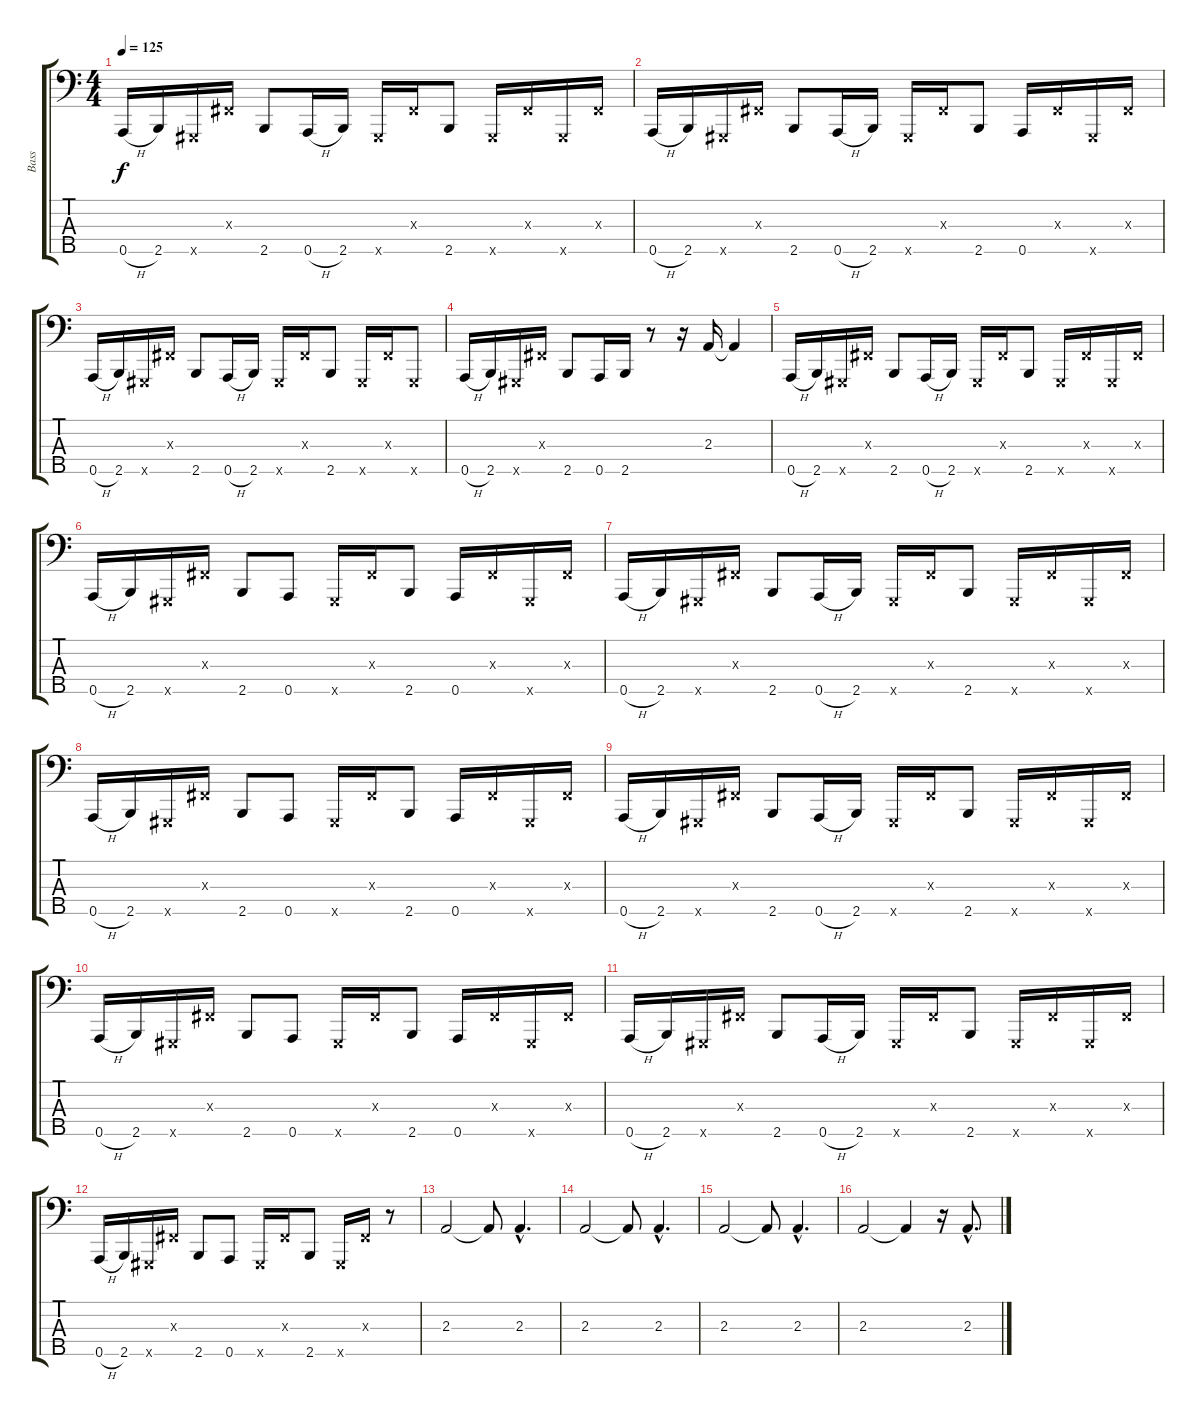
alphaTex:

\track ("Bass" "Bass") {instrument electricbassfinger}
\staff {score tabs}
\tuning (F2 C2 G1 D1 A0) {hide}
\ts (4 4)
\tempo 125
\clef f4
\ks c
0.5{h}.16{dy f} 2.5.16 -1.5{x}.16 -1.3{x}.16 2.5.8 0.5{h}.16 2.5.16 -1.5{x}.16 -1.3{x}.16 2.5.8 -1.5{x}.16 -1.3{x}.16 -1.5{x}.16 -1.3{x}.16 |
0.5{h}.16 2.5.16 -1.5{x}.16 -1.3{x}.16 2.5.8 0.5{h}.16 2.5.16 -1.5{x}.16 -1.3{x}.16 2.5.8 0.5.16 -1.3{x}.16 -1.5{x}.16 -1.3{x}.16 |
0.5{h}.16 2.5.16 -1.5{x}.16 -1.3{x}.16 2.5.8 0.5{h}.16 2.5.16 -1.5{x}.16 -1.3{x}.16 2.5.8 -1.5{x}.16 -1.3{x}.16 -1.5{x}.8 |
0.5{h}.16 2.5.16 -1.5{x}.16 -1.3{x}.16 2.5.8 0.5.16 2.5.16 r.8 r.16 2.3.16 2.3{t}.4 |
0.5{h}.16 2.5.16 -1.5{x}.16 -1.3{x}.16 2.5.8 0.5{h}.16 2.5.16 -1.5{x}.16 -1.3{x}.16 2.5.8 -1.5{x}.16 -1.3{x}.16 -1.5{x}.16 -1.3{x}.16 |
0.5{h}.16 2.5.16 -1.5{x}.16 -1.3{x}.16 2.5.8 0.5.8 -1.5{x}.16 -1.3{x}.16 2.5.8 0.5.16 -1.3{x}.16 -1.5{x}.16 -1.3{x}.16 |
0.5{h}.16 2.5.16 -1.5{x}.16 -1.3{x}.16 2.5.8 0.5{h}.16 2.5.16 -1.5{x}.16 -1.3{x}.16 2.5.8 -1.5{x}.16 -1.3{x}.16 -1.5{x}.16 -1.3{x}.16 |
0.5{h}.16 2.5.16 -1.5{x}.16 -1.3{x}.16 2.5.8 0.5.8 -1.5{x}.16 -1.3{x}.16 2.5.8 0.5.16 -1.3{x}.16 -1.5{x}.16 -1.3{x}.16 |
0.5{h}.16 2.5.16 -1.5{x}.16 -1.3{x}.16 2.5.8 0.5{h}.16 2.5.16 -1.5{x}.16 -1.3{x}.16 2.5.8 -1.5{x}.16 -1.3{x}.16 -1.5{x}.16 -1.3{x}.16 |
0.5{h}.16 2.5.16 -1.5{x}.16 -1.3{x}.16 2.5.8 0.5.8 -1.5{x}.16 -1.3{x}.16 2.5.8 0.5.16 -1.3{x}.16 -1.5{x}.16 -1.3{x}.16 |
0.5{h}.16 2.5.16 -1.5{x}.16 -1.3{x}.16 2.5.8 0.5{h}.16 2.5.16 -1.5{x}.16 -1.3{x}.16 2.5.8 -1.5{x}.16 -1.3{x}.16 -1.5{x}.16 -1.3{x}.16 |
0.5{h}.16 2.5.16 -1.5{x}.16 -1.3{x}.16 2.5.8 0.5.8 -1.5{x}.16 -1.3{x}.16 2.5.8 -1.5{x}.16 -1.3{x}.16 r.8 |
2.3.2 2.3{t}.8 2.3{hac}.4{d} |
2.3.2 2.3{t}.8 2.3{hac}.4{d} |
2.3.2 2.3{t}.8 2.3{hac}.4{d} |
2.3.2 2.3{t}.4 r.16 2.3{hac}.8{d}
